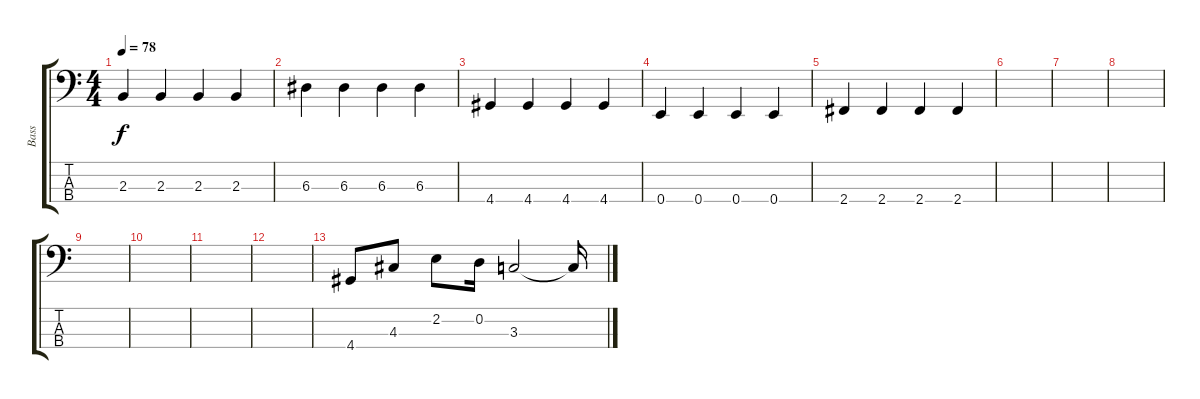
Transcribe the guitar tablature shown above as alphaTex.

\track ("Bass" "Bass") {instrument electricbassfinger}
\staff {score tabs}
\tuning (G2 D2 A1 E1) {hide}
\ts (4 4)
\tempo 78
\clef f4
\ks c
2.3.4{dy f} 2.3.4 2.3.4 2.3.4 |
6.3.4 6.3.4 6.3.4 6.3.4 |
4.4.4 4.4.4 4.4.4 4.4.4 |
0.4.4 0.4.4 0.4.4 0.4.4 |
2.4.4 2.4.4 2.4.4 2.4.4 |
|
|
|
|
|
|
|
4.4.8 4.3.8 2.2.8 0.2.16 3.3.2 3.3{t}.16
